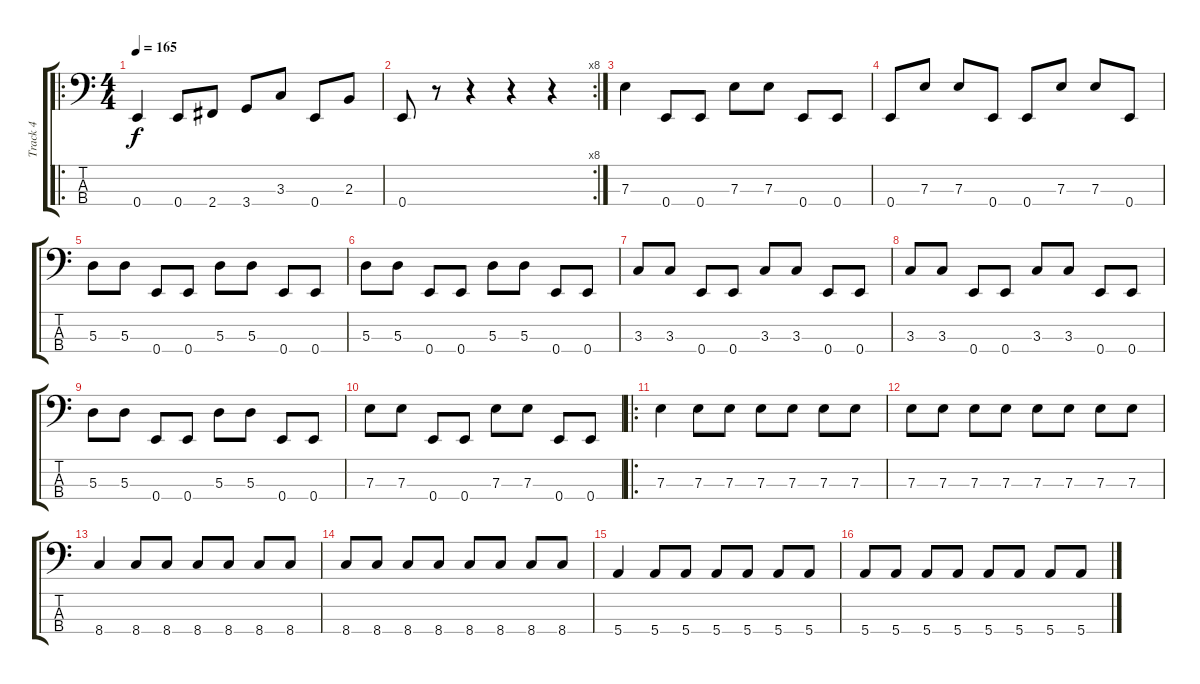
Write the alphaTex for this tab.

\track ("Track 4" "Track 4") {instrument electricbasspick}
\staff {score tabs}
\tuning (G2 D2 A1 E1) {hide}
\ro
\ts (4 4)
\tempo 165
\clef f4
\ks c
0.4.4{dy f instrument electricbasspick} 0.4.8 2.4.8 3.4.8 3.3.8 0.4.8 2.3.8 |
\rc 8
0.4.8 r.8 r.4 r.4 r.4 |
7.3.4 0.4.8 0.4.8 7.3.8 7.3.8 0.4.8 0.4.8 |
0.4.8 7.3.8 7.3.8 0.4.8 0.4.8 7.3.8 7.3.8 0.4.8 |
5.3.8 5.3.8 0.4.8 0.4.8 5.3.8 5.3.8 0.4.8 0.4.8 |
5.3.8 5.3.8 0.4.8 0.4.8 5.3.8 5.3.8 0.4.8 0.4.8 |
3.3.8 3.3.8 0.4.8 0.4.8 3.3.8 3.3.8 0.4.8 0.4.8 |
3.3.8 3.3.8 0.4.8 0.4.8 3.3.8 3.3.8 0.4.8 0.4.8 |
5.3.8 5.3.8 0.4.8 0.4.8 5.3.8 5.3.8 0.4.8 0.4.8 |
7.3.8 7.3.8 0.4.8 0.4.8 7.3.8 7.3.8 0.4.8 0.4.8 |
\ro
7.3.4 7.3.8 7.3.8 7.3.8 7.3.8 7.3.8 7.3.8 |
7.3.8 7.3.8 7.3.8 7.3.8 7.3.8 7.3.8 7.3.8 7.3.8 |
8.4.4 8.4.8 8.4.8 8.4.8 8.4.8 8.4.8 8.4.8 |
8.4.8 8.4.8 8.4.8 8.4.8 8.4.8 8.4.8 8.4.8 8.4.8 |
5.4.4 5.4.8 5.4.8 5.4.8 5.4.8 5.4.8 5.4.8 |
5.4.8 5.4.8 5.4.8 5.4.8 5.4.8 5.4.8 5.4.8 5.4.8
